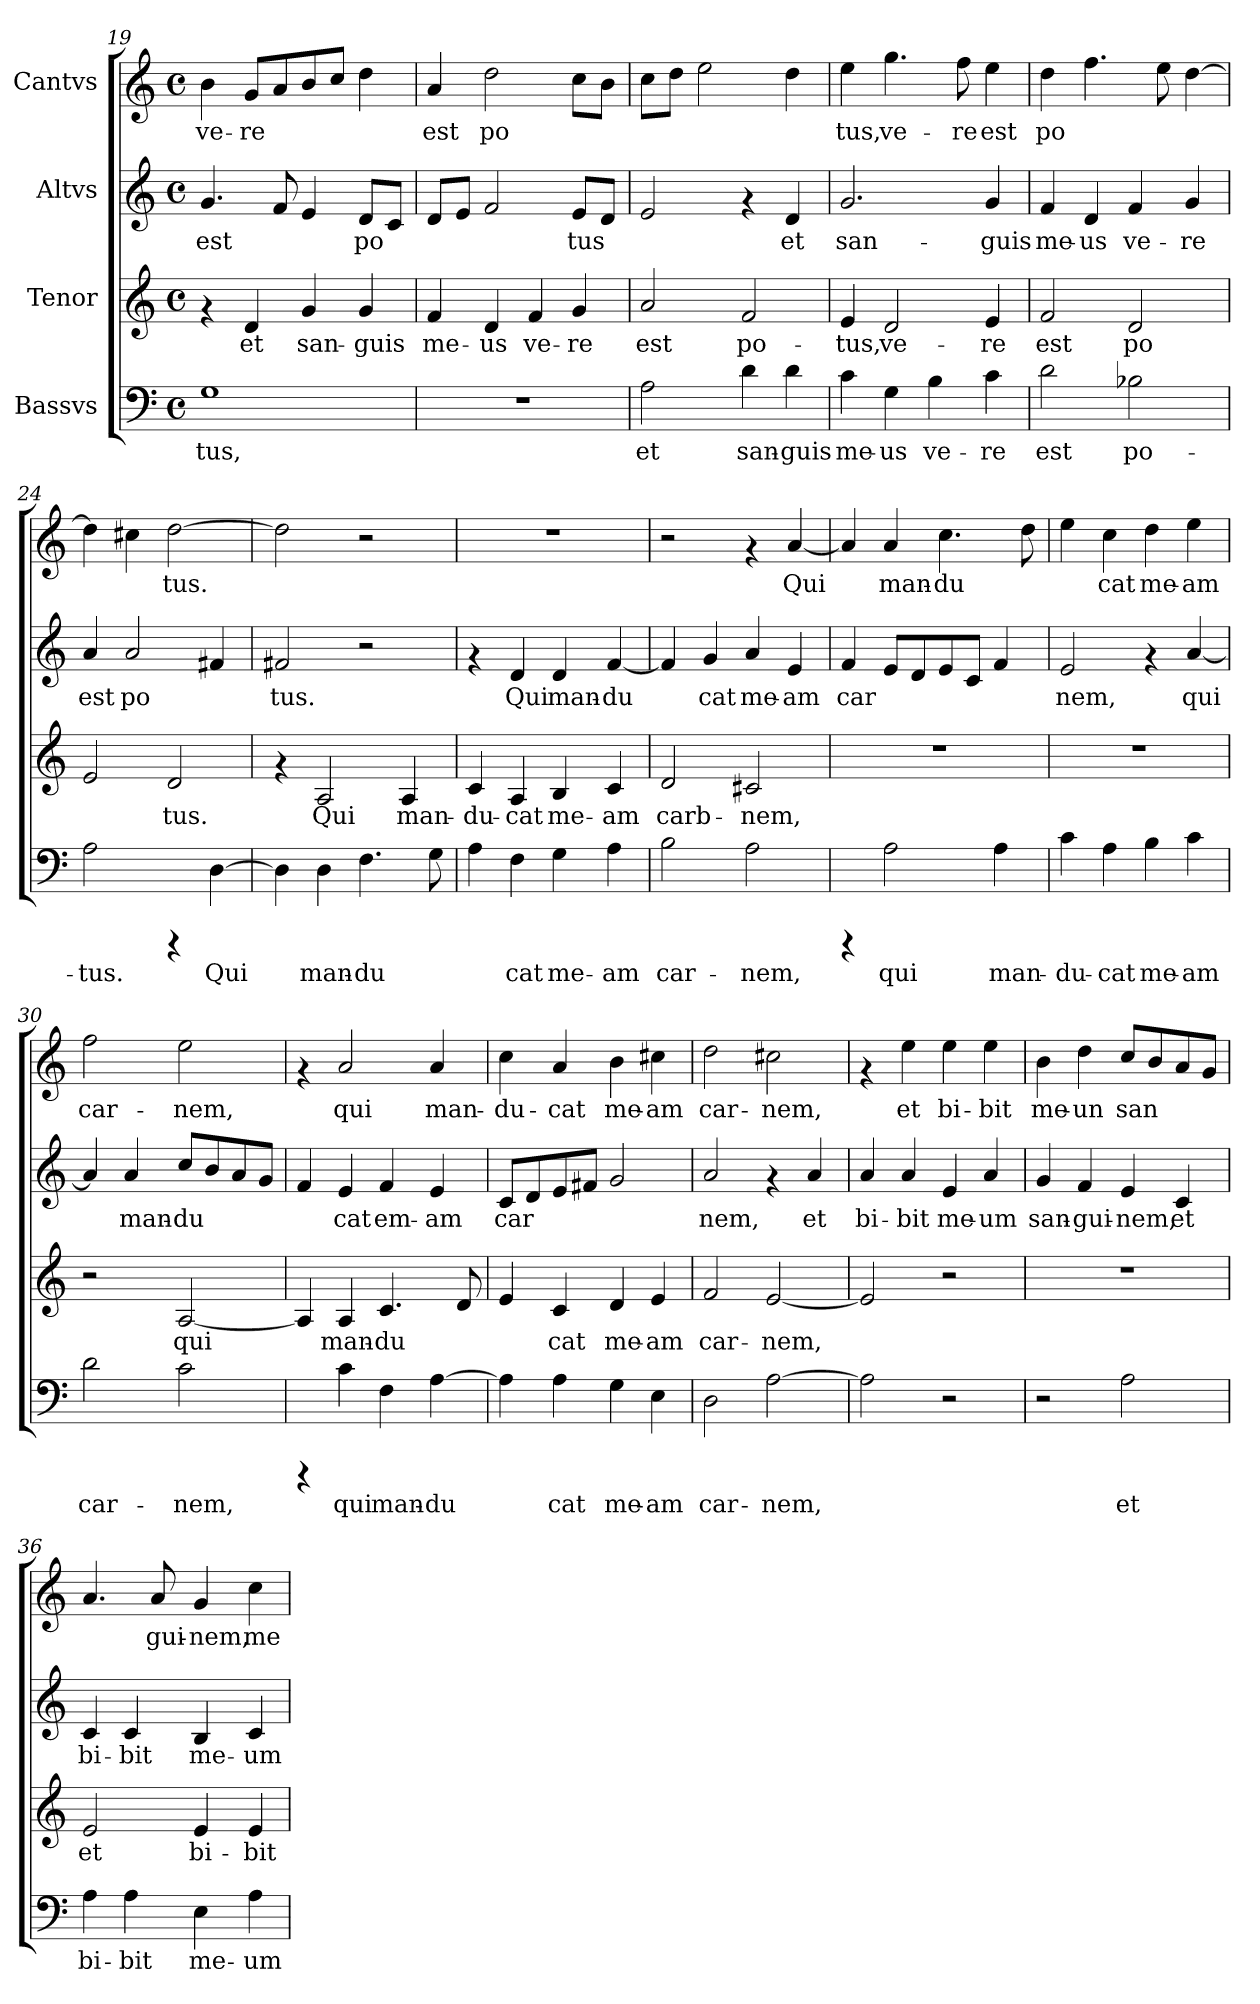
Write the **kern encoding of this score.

**kern	**text	**kern	**text	**kern	**text	**kern	**text
*part4	*part4	*part3	*part3	*part2	*part2	*part1	*part1
*staff4	*staff4	*staff3	*staff3	*staff2	*staff2	*staff1	*staff1
*I"Bassvs	*	*I"Tenor	*	*I"Altvs	*	*I"Cantvs	*
!!LO:PB:g=z
*clefF4	*	*clefG2	*	*clefG2	*	*clefG2	*
*k[]	*	*k[]	*	*k[]	*	*k[]	*
*C:	*	*C:	*	*C:	*	*C:	*
*M4/4	*	*M4/4	*	*M4/4	*	*M4/4	*
*met(c)	*	*met(c)	*	*met(c)	*	*met(c)	*
=19	=19	=19	=19	=19	=19	=19	=19
!	!LO:LY:b:cj	!	!	!	!LO:LY:b:cj	!	!LO:LY:b:cj
1G	-tus,	4rf	.	4.g/	est	4b\	ve-
!	!	!	!LO:LY:b:cj	!	!	!	!LO:LY:b:cj
.	.	4d/	et	.	.	8g/L	-re
!	!	!	!	!	!LO:LY:b:cj	!	!LO:LY:b:cj
.	.	.	.	8f/	.	8a/	.
!	!	!	!LO:LY:b:cj	!	!LO:LY:b:cj	!	!LO:LY:b:cj
.	.	4g/	san-	4e/	.	8b/	.
!	!	!	!	!	!	!	!LO:LY:b:cj
.	.	.	.	.	.	8cc/J	.
!	!	!	!LO:LY:b:cj	!	!LO:LY:b:cj	!	!LO:LY:b:cj
.	.	4g/	-guis	8d/L	po-	4dd\	.
!	!	!	!	!	!LO:LY:b:cj	!	!
.	.	.	.	8c/J	--	.	.
=20	=20	=20	=20	=20	=20	=20	=20
!	!	!	!LO:LY:b:cj	!	!LO:LY:b:cj	!	!LO:LY:b:cj
1r	.	4f/	me-	8d/L	--	4a/	est
!	!	!	!	!	!LO:LY:b:cj	!	!
.	.	.	.	8e/J	--	.	.
!	!	!	!LO:LY:b:cj	!	!LO:LY:b:cj	!	!LO:LY:b:cj
.	.	4d/	-us	2f/	--	2dd\	po-
!	!	!	!LO:LY:b:cj	!	!	!	!
.	.	4f/	ve-	.	.	.	.
!	!	!	!LO:LY:b:cj	!	!LO:LY:b:cj	!	!LO:LY:b:cj
.	.	4g/	-re	8e/L	-tus	8cc\L	--
!	!	!	!	!	!LO:LY:b:cj	!	!LO:LY:b:cj
.	.	.	.	8d/J	.	8b\J	--
=21	=21	=21	=21	=21	=21	=21	=21
!	!LO:LY:b:cj	!	!LO:LY:b:cj	!	!LO:LY:b:cj	!	!LO:LY:b:cj
2A\	et	2a/	est	2e/	.	8cc\L	--
!	!	!	!	!	!	!	!LO:LY:b:cj
.	.	.	.	.	.	8dd\J	--
!	!	!	!	!	!	!	!LO:LY:b:cj
.	.	.	.	.	.	2ee\	--
!	!LO:LY:b:cj	!	!LO:LY:b:cj	!	!	!	!
4d\	san-	2f/	po-	4rf	.	.	.
!	!LO:LY:b:cj	!	!	!	!LO:LY:b:cj	!	!LO:LY:b:cj
4d\	-guis	.	.	4d/	et	4dd\	--
=22	=22	=22	=22	=22	=22	=22	=22
!	!LO:LY:b:cj	!	!LO:LY:b:cj	!	!LO:LY:b:cj	!	!LO:LY:b:cj
4c\	me-	4e/	-tus,	2.g/	san-	4ee\	-tus,
!	!LO:LY:b:cj	!	!LO:LY:b:cj	!	!	!	!LO:LY:b:cj
4G\	-us	2d/	ve-	.	.	4.gg\	ve-
!	!LO:LY:b:cj	!	!	!	!	!	!
4B\	ve-	.	.	.	.	.	.
!	!	!	!	!	!	!	!LO:LY:b:cj
.	.	.	.	.	.	8ff\	-re
!	!LO:LY:b:cj	!	!LO:LY:b:cj	!	!LO:LY:b:cj	!	!LO:LY:b:cj
4c\	-re	4e/	-re	4g/	-guis	4ee\	est
=23	=23	=23	=23	=23	=23	=23	=23
!	!LO:LY:b:cj	!	!LO:LY:b:cj	!	!LO:LY:b:cj	!	!LO:LY:b:cj
2d\	est	2f/	est	4f/	me-	4dd\	po-
!	!	!	!	!	!LO:LY:b:cj	!	!LO:LY:b:cj
.	.	.	.	4d/	-us	4.ff\	--
!	!LO:LY:b:cj	!	!LO:LY:b:cj	!	!LO:LY:b:cj	!	!
2B-X\	po-	2d/	po-	4f/	ve-	.	.
!	!	!	!	!	!	!	!LO:LY:b:cj
.	.	.	.	.	.	8ee\	--
!	!	!	!	!	!LO:LY:b:cj	!	!LO:LY:b:cj
.	.	.	.	4g/	-re	[>4dd\	--
=24	=24	=24	=24	=24	=24	=24	=24
!	!LO:LY:b:cj	!	!LO:LY:b:cj	!	!LO:LY:b:cj	!	!LO:LY:b:cj
2A\	-tus.	2e/	--	4a/	est	4dd\]	--
!	!	!	!	!	!LO:LY:b:cj	!	!LO:LY:b:cj
.	.	.	.	2a/	po-	4cc#\	--
!	!	!	!LO:LY:b:cj	!	!	!	!LO:LY:b:cj
4rCCC	.	2d/	-tus.	.	.	[<2dd\	-tus.
!	!LO:LY:b:cj	!	!	!	!LO:LY:b:cj	!	!
[<4D\	Qui	.	.	4f#X/	--	.	.
!!LO:LB:g=z
=25	=25	=25	=25	=25	=25	=25	=25
!	!LO:LY:b:cj	!	!	!	!LO:LY:b:cj	!	!LO:LY:b:cj
4D\]	.	4rf	.	2f#X/	-tus.	2dd\]	.
!	!LO:LY:b:cj	!	!LO:LY:b:cj	!	!	!	!
4D\	man-	2A/	Qui	.	.	.	.
!	!LO:LY:b:cj	!	!	!	!	!	!
4.F\	-du-	.	.	2r	.	2r	.
!	!	!	!LO:LY:b:cj	!	!	!	!
.	.	4A/	man-	.	.	.	.
!	!LO:LY:b:cj	!	!	!	!	!	!
8G\	--	.	.	.	.	.	.
=26	=26	=26	=26	=26	=26	=26	=26
!	!LO:LY:b:cj	!	!LO:LY:b:cj	!	!	!	!
4A\	--	4c/	-du-	4rf	.	1r	.
!	!LO:LY:b:cj	!	!LO:LY:b:cj	!	!LO:LY:b:cj	!	!
4F\	-cat	4A/	-cat	4d/	Qui	.	.
!	!LO:LY:b:cj	!	!LO:LY:b:cj	!	!LO:LY:b:cj	!	!
4G\	me-	4B/	me-	4d/	man-	.	.
!	!LO:LY:b:cj	!	!LO:LY:b:cj	!	!LO:LY:b:cj	!	!
4A\	-am	4c/	-am	[<4f/	-du-	.	.
=27	=27	=27	=27	=27	=27	=27	=27
!	!LO:LY:b:cj	!	!LO:LY:b:cj	!	!LO:LY:b:cj	!	!
2B\	car-	2d/	carb-	4f/]	--	2r	.
!	!	!	!	!	!LO:LY:b:cj	!	!
.	.	.	.	4g/	-cat	.	.
!	!LO:LY:b:cj	!	!LO:LY:b:cj	!	!LO:LY:b:cj	!	!
2A\	-nem,	2c#X/	-nem,	4a/	me-	4rf	.
!	!	!	!	!	!LO:LY:b:cj	!	!LO:LY:b:cj
.	.	.	.	4e/	-am	[<4a/	Qui
=28	=28	=28	=28	=28	=28	=28	=28
!	!	!	!	!	!LO:LY:b:cj	!	!LO:LY:b:cj
4rCCC	.	1r	.	4f/	car-	4a/]	.
!	!LO:LY:b:cj	!	!	!	!LO:LY:b:cj	!	!LO:LY:b:cj
2A\	qui	.	.	8e/L	--	4a/	man-
!	!	!	!	!	!LO:LY:b:cj	!	!
.	.	.	.	8d/	--	.	.
!	!	!	!	!	!LO:LY:b:cj	!	!LO:LY:b:cj
.	.	.	.	8e/	--	4.cc\	-du-
!	!	!	!	!	!LO:LY:b:cj	!	!
.	.	.	.	8c/J	--	.	.
!	!LO:LY:b:cj	!	!	!	!LO:LY:b:cj	!	!
4A\	man-	.	.	4f/	--	.	.
!	!	!	!	!	!	!	!LO:LY:b:cj
.	.	.	.	.	.	8dd\	--
=29	=29	=29	=29	=29	=29	=29	=29
!	!LO:LY:b:cj	!	!	!	!LO:LY:b:cj	!	!LO:LY:b:cj
4c\	-du-	1r	.	2e/	-nem,	4ee\	--
!	!LO:LY:b:cj	!	!	!	!	!	!LO:LY:b:cj
4A\	-cat	.	.	.	.	4cc\	-cat
!	!LO:LY:b:cj	!	!	!	!	!	!LO:LY:b:cj
4B\	me-	.	.	4rf	.	4dd\	me-
!	!LO:LY:b:cj	!	!	!	!LO:LY:b:cj	!	!LO:LY:b:cj
4c\	-am	.	.	[<4a/	qui	4ee\	-am
=30	=30	=30	=30	=30	=30	=30	=30
!	!LO:LY:b:cj	!	!	!	!LO:LY:b:cj	!	!LO:LY:b:cj
2d\	car-	2r	.	4a/]	.	2ff\	car-
!	!	!	!	!	!LO:LY:b:cj	!	!
.	.	.	.	4a/	man-	.	.
!	!LO:LY:b:cj	!	!LO:LY:b:cj	!	!LO:LY:b:cj	!	!LO:LY:b:cj
2c\	-nem,	[<2A/	qui	8cc/L	-du-	2ee\	-nem,
!	!	!	!	!	!LO:LY:b:cj	!	!
.	.	.	.	8b/	--	.	.
!	!	!	!	!	!LO:LY:b:cj	!	!
.	.	.	.	8a/	--	.	.
!	!	!	!	!	!LO:LY:b:cj	!	!
.	.	.	.	8g/J	--	.	.
!!LO:PB:g=z
=31	=31	=31	=31	=31	=31	=31	=31
!	!	!	!LO:LY:b:cj	!	!LO:LY:b:cj	!	!
4rCCC	.	4A/]	.	4f/	--	4rf	.
!	!LO:LY:b:cj	!	!LO:LY:b:cj	!	!LO:LY:b:cj	!	!LO:LY:b:cj
4c\	qui	4A/	man-	4e/	-cat	2a/	qui
!	!LO:LY:b:cj	!	!LO:LY:b:cj	!	!LO:LY:b:cj	!	!
4F\	man-	4.c/	-du-	4f/	em-	.	.
!	!LO:LY:b:cj	!	!	!	!LO:LY:b:cj	!	!LO:LY:b:cj
[>4A\	-du-	.	.	4e/	-am	4a/	man-
!	!	!	!LO:LY:b:cj	!	!	!	!
.	.	8d/	--	.	.	.	.
=32	=32	=32	=32	=32	=32	=32	=32
!	!LO:LY:b:cj	!	!LO:LY:b:cj	!	!LO:LY:b:cj	!	!LO:LY:b:cj
4A\]	--	4e/	--	8c/L	car-	4cc\	-du-
!	!	!	!	!	!LO:LY:b:cj	!	!
.	.	.	.	8d/	--	.	.
!	!LO:LY:b:cj	!	!LO:LY:b:cj	!	!LO:LY:b:cj	!	!LO:LY:b:cj
4A\	-cat	4c/	-cat	8e/	--	4a/	-cat
!	!	!	!	!	!LO:LY:b:cj	!	!
.	.	.	.	8f#/J	--	.	.
!	!LO:LY:b:cj	!	!LO:LY:b:cj	!	!LO:LY:b:cj	!	!LO:LY:b:cj
4G\	me-	4d/	me-	2g/	--	4b\	me-
!	!LO:LY:b:cj	!	!LO:LY:b:cj	!	!	!	!LO:LY:b:cj
4E\	-am	4e/	-am	.	.	4cc#\	-am
=33	=33	=33	=33	=33	=33	=33	=33
!	!LO:LY:b:cj	!	!LO:LY:b:cj	!	!LO:LY:b:cj	!	!LO:LY:b:cj
2D\	car-	2f/	car-	2a/	-nem,	2dd\	car-
!	!LO:LY:b:cj	!	!LO:LY:b:cj	!	!	!	!LO:LY:b:cj
[>2A\	-nem,	[<2e/	-nem,	4rf	.	2cc#\	-nem,
!	!	!	!	!	!LO:LY:b:cj	!	!
.	.	.	.	4a/	et	.	.
=34	=34	=34	=34	=34	=34	=34	=34
!	!LO:LY:b:cj	!	!LO:LY:b:cj	!	!LO:LY:b:cj	!	!
2A\]	.	2e/]	.	4a/	bi-	4rf	.
!	!	!	!	!	!LO:LY:b:cj	!	!LO:LY:b:cj
.	.	.	.	4a/	-bit	4ee\	et
!	!	!	!	!	!LO:LY:b:cj	!	!LO:LY:b:cj
2r	.	2r	.	4e/	me-	4ee\	bi-
!	!	!	!	!	!LO:LY:b:cj	!	!LO:LY:b:cj
.	.	.	.	4a/	-um	4ee\	-bit
=35	=35	=35	=35	=35	=35	=35	=35
!	!	!	!	!	!LO:LY:b:cj	!	!LO:LY:b:cj
2r	.	1r	.	4g/	san-	4b\	me-
!	!	!	!	!	!LO:LY:b:cj	!	!LO:LY:b:cj
.	.	.	.	4f/	-gui-	4dd\	-un
!	!LO:LY:b:cj	!	!	!	!LO:LY:b:cj	!	!LO:LY:b:cj
2A\	et	.	.	4e/	-nem,	8cc/L	san-
!	!	!	!	!	!	!	!LO:LY:b:cj
.	.	.	.	.	.	8b/	--
!	!	!	!	!	!LO:LY:b:cj	!	!LO:LY:b:cj
.	.	.	.	4c/	et	8a/	--
!	!	!	!	!	!	!	!LO:LY:b:cj
.	.	.	.	.	.	8g/J	--
=36	=36	=36	=36	=36	=36	=36	=36
!	!LO:LY:b:cj	!	!LO:LY:b:cj	!	!LO:LY:b:cj	!	!LO:LY:b:cj
4A\	bi-	2e/	et	4c/	bi-	4.a/	--
!	!LO:LY:b:cj	!	!	!	!LO:LY:b:cj	!	!
4A\	-bit	.	.	4c/	-bit	.	.
!	!	!	!	!	!	!	!LO:LY:b:cj
.	.	.	.	.	.	8a/	-gui-
!	!LO:LY:b:cj	!	!LO:LY:b:cj	!	!LO:LY:b:cj	!	!LO:LY:b:cj
4E\	me-	4e/	bi-	4B/	me-	4g/	-nem,
!	!LO:LY:b:cj	!	!LO:LY:b:cj	!	!LO:LY:b:cj	!	!LO:LY:b:cj
4A\	-um	4e/	-bit	4c/	-um	4cc\	me-
=	=	=	=	=	=	=	=
*-	*-	*-	*-	*-	*-	*-	*-
